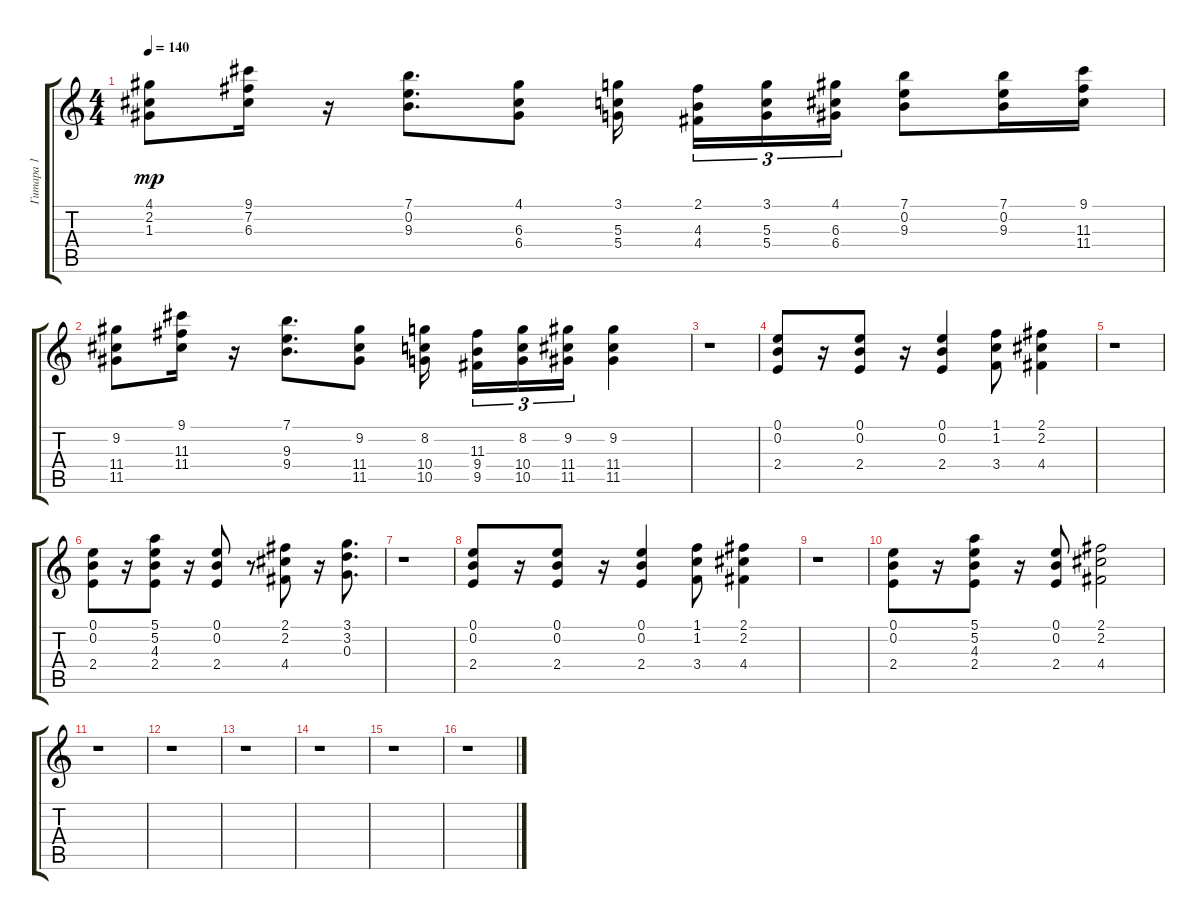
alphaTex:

\track ("Гитара 1" "Гитара 1") {instrument distortionguitar}
\staff {score tabs}
\tuning (E4 B3 G3 D3 A2 E2) {hide}
\ts (4 4)
\tempo 140
\clef g2
\ks c
(4.1 2.2 1.3).8{dy mp} (9.1 7.2 6.3).16 r.16 (7.1 0.2 9.3).8{d} (4.1 6.3 6.4).8 (3.1 5.3 5.4).16{beam splitsecondary} (2.1 4.3 4.4).16{tu (3 2)} (3.1 5.3 5.4).16{tu (3 2)} (4.1 6.3 6.4).16{tu (3 2)} (7.1 0.2 9.3).8 (7.1 0.2 9.3).16 (9.1 11.3 11.4).16 |
(9.2 11.4 11.5).8 (9.1 11.3 11.4).16 r.16 (7.1 9.3 9.4).8{d} (9.2 11.4 11.5).8 (8.2 10.4 10.5).16{beam splitsecondary} (11.3 9.4 9.5).16{tu (3 2)} (8.2 10.4 10.5).16{tu (3 2)} (9.2 11.4 11.5).16{tu (3 2)} (9.2 11.4 11.5).4 |
r.1 |
(0.1 0.2 2.4).8 r.16 (0.1 0.2 2.4).8 r.16 (0.1 0.2 2.4).4 (1.1 1.2 3.4).8 (2.1 2.2 4.4).4 |
r.1 |
(0.1 0.2 2.4).8 r.16 (5.1 5.2 4.3 2.4).8 r.16 (0.1 0.2 2.4).8 r.8 (2.1 2.2 4.4).8 r.16 (3.1 3.2 0.3).8{d} |
r.1 |
(0.1 0.2 2.4).8 r.16 (0.1 0.2 2.4).8 r.16 (0.1 0.2 2.4).4 (1.1 1.2 3.4).8 (2.1 2.2 4.4).4 |
r.1 |
(0.1 0.2 2.4).8 r.16 (5.1 5.2 4.3 2.4).8 r.16 (0.1 0.2 2.4).8 (2.1 2.2 4.4).2 |
r.1 |
r.1 |
r.1 |
r.1 |
r.1 |
r.1
